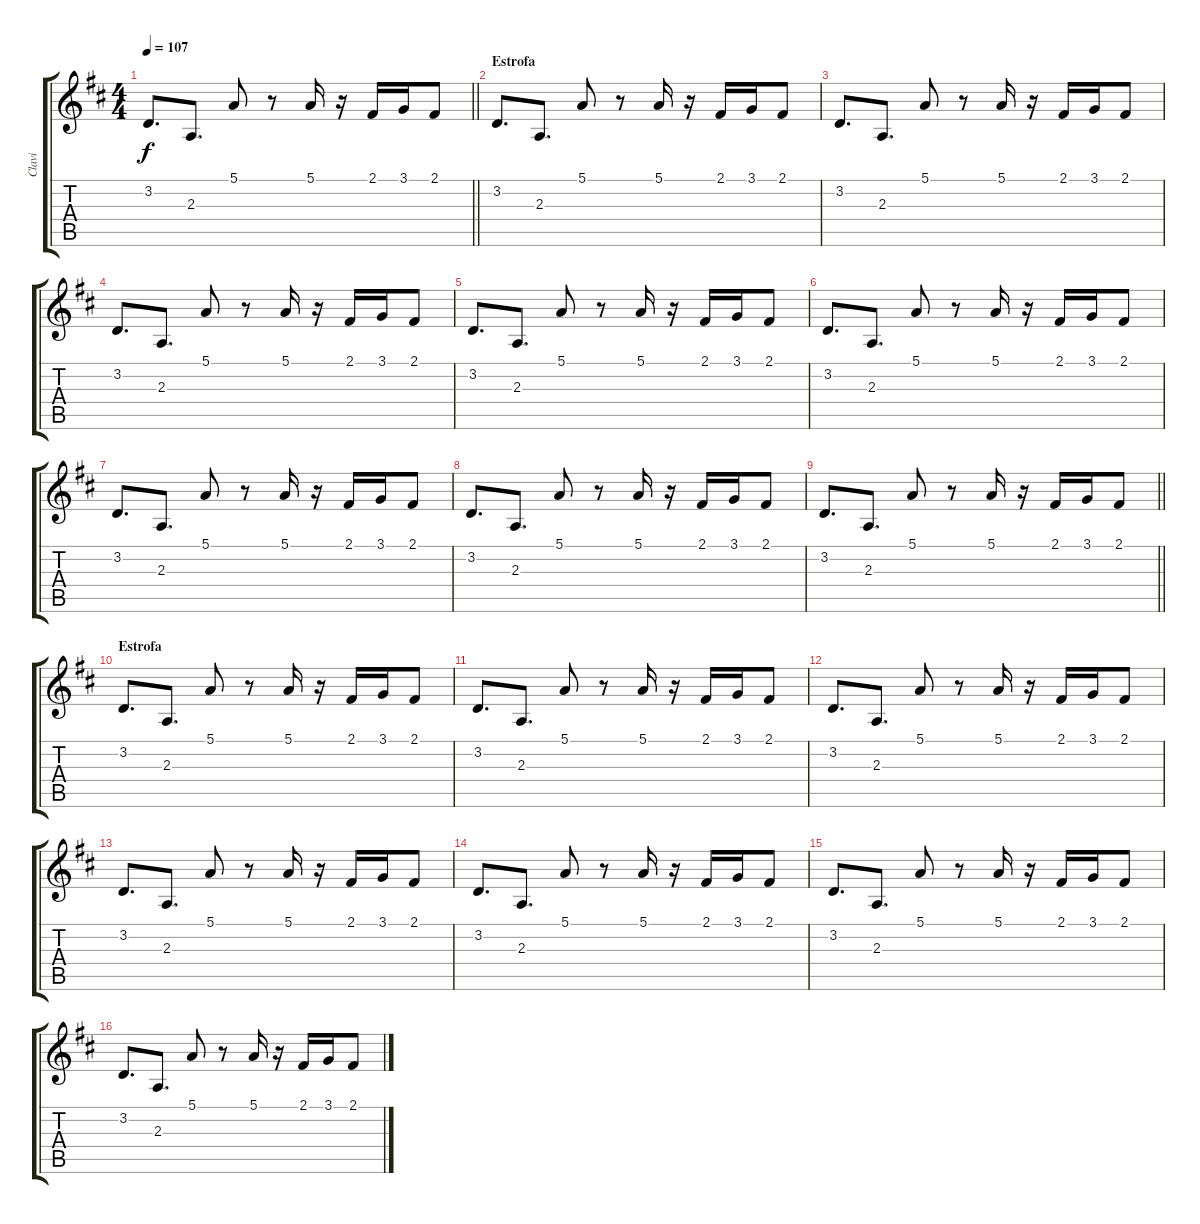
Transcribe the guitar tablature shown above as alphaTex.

\track ("Clavi" "Clavi") {instrument clavinet}
\staff {score tabs}
\tuning (E4 B3 G3 D3 A2 E2) {hide}
\ts (4 4)
\tempo 107
\clef g2
\barLineRight lightlight
\ks d
3.2.8{d dy f} 2.3.8{d} 5.1.8 r.8 5.1.16 r.16 2.1.16 3.1.16 2.1.8 |
\section ("" "Estrofa")
3.2.8{d} 2.3.8{d} 5.1.8 r.8 5.1.16 r.16 2.1.16 3.1.16 2.1.8 |
3.2.8{d} 2.3.8{d} 5.1.8 r.8 5.1.16 r.16 2.1.16 3.1.16 2.1.8 |
3.2.8{d} 2.3.8{d} 5.1.8 r.8 5.1.16 r.16 2.1.16 3.1.16 2.1.8 |
3.2.8{d} 2.3.8{d} 5.1.8 r.8 5.1.16 r.16 2.1.16 3.1.16 2.1.8 |
3.2.8{d} 2.3.8{d} 5.1.8 r.8 5.1.16 r.16 2.1.16 3.1.16 2.1.8 |
3.2.8{d} 2.3.8{d} 5.1.8 r.8 5.1.16 r.16 2.1.16 3.1.16 2.1.8 |
3.2.8{d} 2.3.8{d} 5.1.8 r.8 5.1.16 r.16 2.1.16 3.1.16 2.1.8 |
\barLineRight lightlight
3.2.8{d} 2.3.8{d} 5.1.8 r.8 5.1.16 r.16 2.1.16 3.1.16 2.1.8 |
\section ("" "Estrofa")
3.2.8{d} 2.3.8{d} 5.1.8 r.8 5.1.16 r.16 2.1.16 3.1.16 2.1.8 |
3.2.8{d} 2.3.8{d} 5.1.8 r.8 5.1.16 r.16 2.1.16 3.1.16 2.1.8 |
3.2.8{d} 2.3.8{d} 5.1.8 r.8 5.1.16 r.16 2.1.16 3.1.16 2.1.8 |
3.2.8{d} 2.3.8{d} 5.1.8 r.8 5.1.16 r.16 2.1.16 3.1.16 2.1.8 |
3.2.8{d} 2.3.8{d} 5.1.8 r.8 5.1.16 r.16 2.1.16 3.1.16 2.1.8 |
3.2.8{d} 2.3.8{d} 5.1.8 r.8 5.1.16 r.16 2.1.16 3.1.16 2.1.8 |
3.2.8{d} 2.3.8{d} 5.1.8 r.8 5.1.16 r.16 2.1.16 3.1.16 2.1.8
